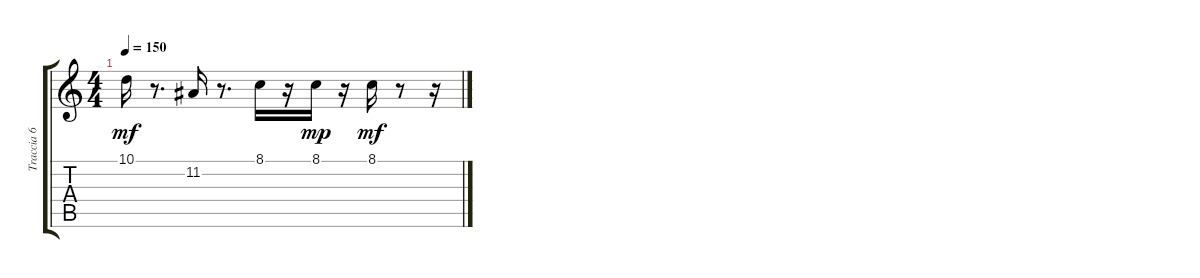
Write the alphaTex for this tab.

\track ("Traccia 6" "Traccia 6") {instrument celesta}
\staff {score tabs}
\tuning (E4 B3 G3 D3 A2 E2) {hide}
\ts (4 4)
\tempo 150
\clef g2
\ks c
10.1.16{dy mf} r.8{d} 11.2.16 r.8{d} 8.1.16 r.16 8.1.16{dy mp} r.16 8.1.16{dy mf} r.8 r.16
